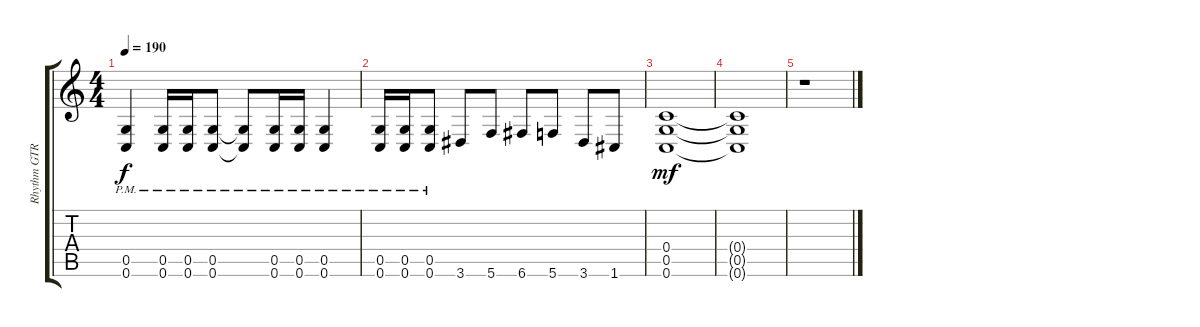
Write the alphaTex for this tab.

\track ("Rhythm GTR 2" "Rhythm GTR") {instrument distortionguitar}
\staff {score tabs}
\tuning (D4 A3 F3 C3 G2 C2) {hide}
\ts (4 4)
\tempo 190
\clef g2
\ks aminor
(0.5{pm} 0.6{pm}).4{dy f} (0.5{pm} 0.6{pm}).16 (0.5{pm} 0.6{pm}).16 (0.5{pm} 0.6{pm}).8 (0.5{pm t} 0.6{pm t}).8 (0.5{pm} 0.6{pm}).16 (0.5{pm} 0.6{pm}).16 (0.5{pm} 0.6{pm}).4 |
(0.5{pm} 0.6{pm}).16 (0.5{pm} 0.6{pm}).16 (0.5{pm} 0.6{pm}).8 3.6.8 5.6.8 6.6.8 5.6.8 3.6.8 1.6.8 |
(0.4 0.5 0.6).1{dy mf} |
(0.4{t} 0.5{t} 0.6{t}).1 |
r.1
